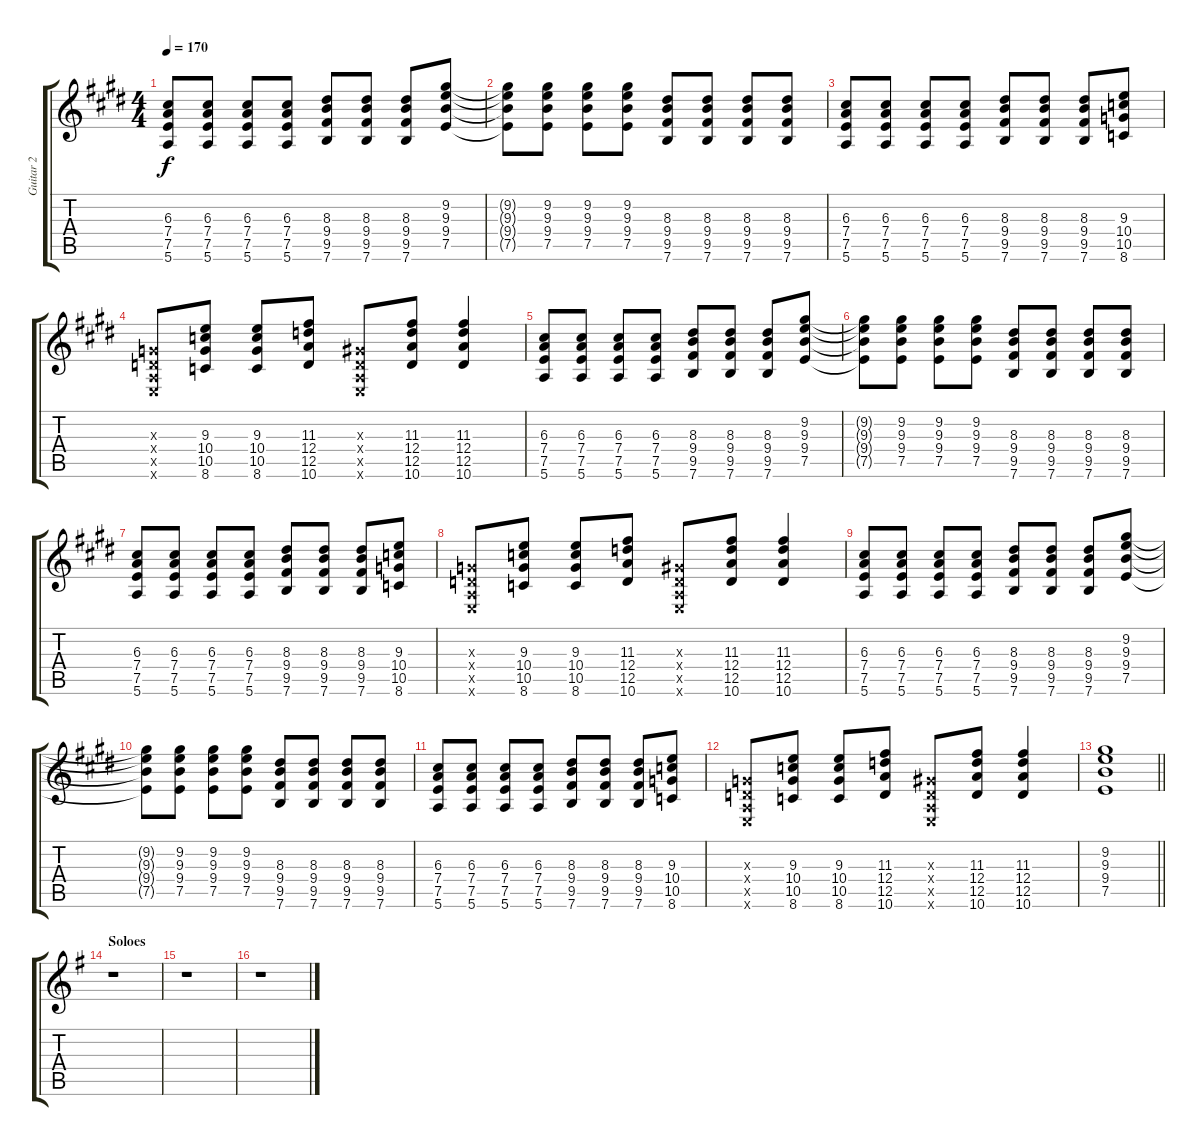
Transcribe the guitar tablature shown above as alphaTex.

\track ("Guitar 2" "Guitar 2") {instrument distortionguitar}
\staff {score tabs}
\tuning (E4 B3 G3 D3 A2 E2) {hide}
\ts (4 4)
\tempo 170
\clef g2
\ks e
(6.3 7.4 7.5 5.6).8{dy f} (6.3 7.4 7.5 5.6).8 (6.3 7.4 7.5 5.6).8 (6.3 7.4 7.5 5.6).8 (8.3 9.4 9.5 7.6).8 (8.3 9.4 9.5 7.6).8 (8.3 9.4 9.5 7.6).8 (9.2 9.3 9.4 7.5).8 |
(9.2{t} 9.3{t} 9.4{t} 7.5{t}).8 (9.2 9.3 9.4 7.5).8 (9.2 9.3 9.4 7.5).8 (9.2 9.3 9.4 7.5).8 (8.3 9.4 9.5 7.6).8 (8.3 9.4 9.5 7.6).8 (8.3 9.4 9.5 7.6).8 (8.3 9.4 9.5 7.6).8 |
(6.3 7.4 7.5 5.6).8 (6.3 7.4 7.5 5.6).8 (6.3 7.4 7.5 5.6).8 (6.3 7.4 7.5 5.6).8 (8.3 9.4 9.5 7.6).8 (8.3 9.4 9.5 7.6).8 (8.3 9.4 9.5 7.6).8 (9.3 10.4 10.5 8.6).8 |
(0.3{x} 0.4{x} 0.5{x} 0.6{x}).8 (9.3 10.4 10.5 8.6).8 (9.3 10.4 10.5 8.6).8 (11.3 12.4 12.5 10.6).8 (1.3{x} 0.4{x} 0.5{x} 0.6{x}).8 (11.3 12.4 12.5 10.6).8 (11.3 12.4 12.5 10.6).4 |
(6.3 7.4 7.5 5.6).8 (6.3 7.4 7.5 5.6).8 (6.3 7.4 7.5 5.6).8 (6.3 7.4 7.5 5.6).8 (8.3 9.4 9.5 7.6).8 (8.3 9.4 9.5 7.6).8 (8.3 9.4 9.5 7.6).8 (9.2 9.3 9.4 7.5).8 |
(9.2{t} 9.3{t} 9.4{t} 7.5{t}).8 (9.2 9.3 9.4 7.5).8 (9.2 9.3 9.4 7.5).8 (9.2 9.3 9.4 7.5).8 (8.3 9.4 9.5 7.6).8 (8.3 9.4 9.5 7.6).8 (8.3 9.4 9.5 7.6).8 (8.3 9.4 9.5 7.6).8 |
(6.3 7.4 7.5 5.6).8 (6.3 7.4 7.5 5.6).8 (6.3 7.4 7.5 5.6).8 (6.3 7.4 7.5 5.6).8 (8.3 9.4 9.5 7.6).8 (8.3 9.4 9.5 7.6).8 (8.3 9.4 9.5 7.6).8 (9.3 10.4 10.5 8.6).8 |
(0.3{x} 0.4{x} 0.5{x} 0.6{x}).8 (9.3 10.4 10.5 8.6).8 (9.3 10.4 10.5 8.6).8 (11.3 12.4 12.5 10.6).8 (1.3{x} 0.4{x} 0.5{x} 0.6{x}).8 (11.3 12.4 12.5 10.6).8 (11.3 12.4 12.5 10.6).4 |
(6.3 7.4 7.5 5.6).8 (6.3 7.4 7.5 5.6).8 (6.3 7.4 7.5 5.6).8 (6.3 7.4 7.5 5.6).8 (8.3 9.4 9.5 7.6).8 (8.3 9.4 9.5 7.6).8 (8.3 9.4 9.5 7.6).8 (9.2 9.3 9.4 7.5).8 |
(9.2{t} 9.3{t} 9.4{t} 7.5{t}).8 (9.2 9.3 9.4 7.5).8 (9.2 9.3 9.4 7.5).8 (9.2 9.3 9.4 7.5).8 (8.3 9.4 9.5 7.6).8 (8.3 9.4 9.5 7.6).8 (8.3 9.4 9.5 7.6).8 (8.3 9.4 9.5 7.6).8 |
(6.3 7.4 7.5 5.6).8 (6.3 7.4 7.5 5.6).8 (6.3 7.4 7.5 5.6).8 (6.3 7.4 7.5 5.6).8 (8.3 9.4 9.5 7.6).8 (8.3 9.4 9.5 7.6).8 (8.3 9.4 9.5 7.6).8 (9.3 10.4 10.5 8.6).8 |
(0.3{x} 0.4{x} 0.5{x} 0.6{x}).8 (9.3 10.4 10.5 8.6).8 (9.3 10.4 10.5 8.6).8 (11.3 12.4 12.5 10.6).8 (1.3{x} 0.4{x} 0.5{x} 0.6{x}).8 (11.3 12.4 12.5 10.6).8 (11.3 12.4 12.5 10.6).4 |
\barLineRight lightlight
(9.2 9.3 9.4 7.5).1 |
\section ("" "Soloes")
\ks eminor
r.1 |
r.1 |
r.1
